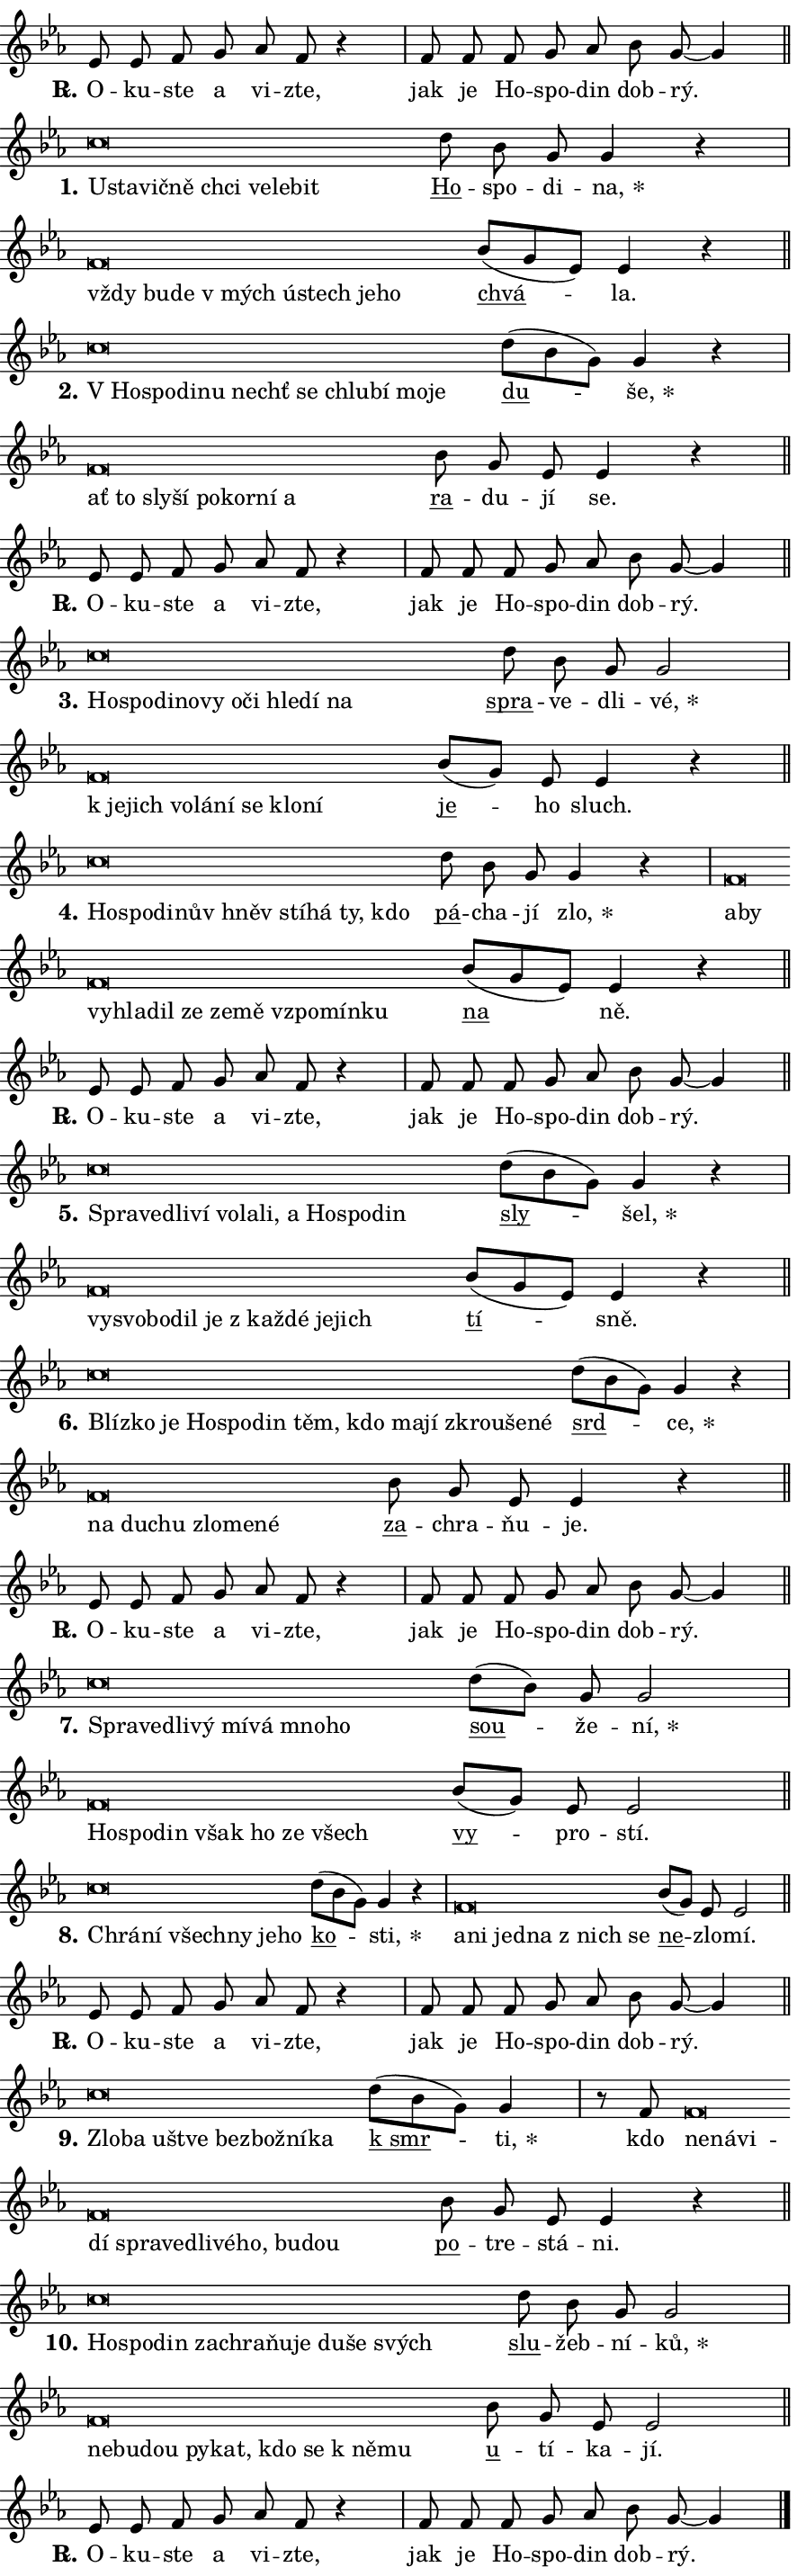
\version "2.24.0"
\header { tagline = "" }
\paper {
  indent = 0\cm
  top-margin = 0\cm
  right-margin = 0.13\cm % to fit lyric hyphens
  bottom-margin = 0\cm
  left-margin = 0\cm
  paper-width = 15\cm
  page-breaking = #ly:one-page-breaking
  system-system-spacing.basic-distance = #11
  score-system-spacing.basic-distance = #11
  ragged-last = ##f
}


%% Author: Thomas Morley
%% https://lists.gnu.org/archive/html/lilypond-user/2020-05/msg00002.html
#(define (line-position grob)
"Returns position of @var[grob} in current system:
   @code{'start}, if at first time-step
   @code{'end}, if at last time-step
   @code{'middle} otherwise
"
  (let* ((col (ly:item-get-column grob))
         (ln (ly:grob-object col 'left-neighbor))
         (rn (ly:grob-object col 'right-neighbor))
         (col-to-check-left (if (ly:grob? ln) ln col))
         (col-to-check-right (if (ly:grob? rn) rn col))
         (break-dir-left
           (and
             (ly:grob-property col-to-check-left 'non-musical #f)
             (ly:item-break-dir col-to-check-left)))
         (break-dir-right
           (and
             (ly:grob-property col-to-check-right 'non-musical #f)
             (ly:item-break-dir col-to-check-right))))
        (cond ((eqv? 1 break-dir-left) 'start)
              ((eqv? -1 break-dir-right) 'end)
              (else 'middle))))

#(define (tranparent-at-line-position vctor)
  (lambda (grob)
  "Relying on @code{line-position} select the relevant enry from @var{vctor}.
Used to determine transparency,"
    (case (line-position grob)
      ((end) (not (vector-ref vctor 0)))
      ((middle) (not (vector-ref vctor 1)))
      ((start) (not (vector-ref vctor 2))))))

noteHeadBreakVisibility =
#(define-music-function (break-visibility)(vector?)
"Makes @code{NoteHead}s transparent relying on @var{break-visibility}"
#{
  \override NoteHead.transparent =
    #(tranparent-at-line-position break-visibility)
#})

#(define delete-ledgers-for-transparent-note-heads
  (lambda (grob)
    "Reads whether a @code{NoteHead} is transparent.
If so this @code{NoteHead} is removed from @code{'note-heads} from
@var{grob}, which is supposed to be @code{LedgerLineSpanner}.
As a result ledgers are not printed for this @code{NoteHead}"
    (let* ((nhds-array (ly:grob-object grob 'note-heads))
           (nhds-list
             (if (ly:grob-array? nhds-array)
                 (ly:grob-array->list nhds-array)
                 '()))
           ;; Relies on the transparent-property being done before
           ;; Staff.LedgerLineSpanner.after-line-breaking is executed.
           ;; This is fragile ...
           (to-keep
             (remove
               (lambda (nhd)
                 (ly:grob-property nhd 'transparent #f))
               nhds-list)))
      ;; TODO find a better method to iterate over grob-arrays, similiar
      ;; to filter/remove etc for lists
      ;; For now rebuilt from scratch
      (set! (ly:grob-object grob 'note-heads)  '())
      (for-each
        (lambda (nhd)
          (ly:pointer-group-interface::add-grob grob 'note-heads nhd))
        to-keep))))

squashNotes = {
  \override NoteHead.X-extent = #'(-0.2 . 0.2)
  \override NoteHead.Y-extent = #'(-0.75 . 0)
  \override NoteHead.stencil =
    #(lambda (grob)
       (let ((pos (ly:grob-property grob 'staff-position)))
         (begin
           (if (< pos -7) (display "ERROR: Lower brevis then expected\n") (display ""))
           (if (<= pos -6) ly:text-interface::print ly:note-head::print))))
}
unSquashNotes = {
  \revert NoteHead.X-extent
  \revert NoteHead.Y-extent
  \revert NoteHead.stencil
}

hideNotes = \noteHeadBreakVisibility #begin-of-line-visible
unHideNotes = \noteHeadBreakVisibility #all-visible

% work-around for resetting accidentals
% https://lilypond.org/doc/v2.23/Documentation/notation/displaying-rhythms#unmetered-music
cadenzaMeasure = {
  \cadenzaOff
  \partial 1024 s1024
  \cadenzaOn
}

#(define-markup-command (accent layout props text) (markup?)
  "Underline accented syllable"
  (interpret-markup layout props
    #{\markup \override #'(offset . 4.3) \underline { #text }#}))

responsum = \markup \concat {
  "R" \hspace #-1.05 \path #0.1 #'((moveto 0 0.07) (lineto 0.9 0.8)) \hspace #0.05 "."
}

spaceSize = #0.6828661417322834 % exact space size for TeX Gyre Schola

\layout {
  \context {
    \Staff
    \remove "Time_signature_engraver"
    \override LedgerLineSpanner.after-line-breaking = #delete-ledgers-for-transparent-note-heads
  }
  \context {
    \Lyrics {
      \override LyricSpace.minimum-distance = \spaceSize
      \override LyricText.font-name = #"TeX Gyre Schola"
      \override LyricText.font-size = 1
      \override StanzaNumber.font-name = #"TeX Gyre Schola Bold"
      \override StanzaNumber.font-size = 1
    }
  }
  \context {
    \Score 
    \override NoteHead.text =
      #(lambda (grob) 
        (let ((pos (ly:grob-property grob 'staff-position)))
          #{\markup {
            \combine
              \halign #-0.55 \raise #(if (= pos -6) 0 0.5) \override #'(thickness . 2) \draw-line #'(3.2 . 0)
              \musicglyph "noteheads.sM1"
          }#}))
  }
}

% magnetic-lyrics.ily
%
%   written by
%     Jean Abou Samra <jean@abou-samra.fr>
%     Werner Lemberg <wl@gnu.org>
%
%   adapted by
%     Jiri Hon <jiri.hon@gmail.com>
%
% Version 2022-Apr-15

% https://www.mail-archive.com/lilypond-user@gnu.org/msg149350.html

#(define (Left_hyphen_pointer_engraver context)
   "Collect syllable-hyphen-syllable occurrences in lyrics and store
them in properties.  This engraver only looks to the left.  For
example, if the lyrics input is @code{foo -- bar}, it does the
following.

@itemize @bullet
@item
Set the @code{text} property of the @code{LyricHyphen} grob between
@q{foo} and @q{bar} to @code{foo}.

@item
Set the @code{left-hyphen} property of the @code{LyricText} grob with
text @q{foo} to the @code{LyricHyphen} grob between @q{foo} and
@q{bar}.
@end itemize

Use this auxiliary engraver in combination with the
@code{lyric-@/text::@/apply-@/magnetic-@/offset!} hook."
   (let ((hyphen #f)
         (text #f))
     (make-engraver
      (acknowledgers
       ((lyric-syllable-interface engraver grob source-engraver)
        (set! text grob)))
      (end-acknowledgers
       ((lyric-hyphen-interface engraver grob source-engraver)
        ;(when (not (grob::has-interface grob 'lyric-space-interface))
          (set! hyphen grob)));)
      ((stop-translation-timestep engraver)
       (when (and text hyphen)
         (ly:grob-set-object! text 'left-hyphen hyphen))
       (set! text #f)
       (set! hyphen #f)))))

#(define (lyric-text::apply-magnetic-offset! grob)
   "If the space between two syllables is less than the value in
property @code{LyricText@/.details@/.squash-threshold}, move the right
syllable to the left so that it gets concatenated with the left
syllable.

Use this function as a hook for
@code{LyricText@/.after-@/line-@/breaking} if the
@code{Left_@/hyphen_@/pointer_@/engraver} is active."
   (let ((hyphen (ly:grob-object grob 'left-hyphen #f)))
     (when hyphen
       (let ((left-text (ly:spanner-bound hyphen LEFT)))
         (when (grob::has-interface left-text 'lyric-syllable-interface)
           (let* ((common (ly:grob-common-refpoint grob left-text X))
                  (this-x-ext (ly:grob-extent grob common X))
                  (left-x-ext
                   (begin
                     ;; Trigger magnetism for left-text.
                     (ly:grob-property left-text 'after-line-breaking)
                     (ly:grob-extent left-text common X)))
                  ;; `delta` is the gap width between two syllables.
                  (delta (- (interval-start this-x-ext)
                            (interval-end left-x-ext)))
                  (details (ly:grob-property grob 'details))
                  (threshold (assoc-get 'squash-threshold details 0.2)))
             (when (< delta threshold)
               (let* (;; We have to manipulate the input text so that
                      ;; ligatures crossing syllable boundaries are not
                      ;; disabled.  For languages based on the Latin
                      ;; script this is essentially a beautification.
                      ;; However, for non-Western scripts it can be a
                      ;; necessity.
                      (lt (ly:grob-property left-text 'text))
                      (rt (ly:grob-property grob 'text))
                      (is-space (grob::has-interface hyphen 'lyric-space-interface))
                      (space (if is-space " " ""))
                      (extra-delta (if is-space spaceSize 0))
                      ;; Append new syllable.
                      (ltrt-space (if (and (string? lt) (string? rt))
                                (string-append lt space rt)
                                (make-concat-markup (list lt space rt))))
                      ;; Right-align `ltrt` to the right side.
                      (ltrt-space-markup (grob-interpret-markup
                               grob
                               (make-translate-markup
                                (cons (interval-length this-x-ext) 0)
                                (make-right-align-markup ltrt-space)))))
                 (begin
                   ;; Don't print `left-text`.
                   (ly:grob-set-property! left-text 'stencil #f)
                   ;; Set text and stencil (which holds all collected
                   ;; syllables so far) and shift it to the left.
                   (ly:grob-set-property! grob 'text ltrt-space)
                   (ly:grob-set-property! grob 'stencil ltrt-space-markup)
                   (ly:grob-translate-axis! grob (- (- delta extra-delta)) X))))))))))


#(define (lyric-hyphen::displace-bounds-first grob)
   ;; Make very sure this callback isn't triggered too early.
   (let ((left (ly:spanner-bound grob LEFT))
         (right (ly:spanner-bound grob RIGHT)))
     (ly:grob-property left 'after-line-breaking)
     (ly:grob-property right 'after-line-breaking)
     (ly:lyric-hyphen::print grob)))

squashThreshold = #0.4

\layout {
  \context {
    \Lyrics
    \consists #Left_hyphen_pointer_engraver
    \override LyricText.after-line-breaking =
      #lyric-text::apply-magnetic-offset!
    \override LyricHyphen.stencil = #lyric-hyphen::displace-bounds-first
    \override LyricText.details.squash-threshold = \squashThreshold
    \override LyricHyphen.minimum-distance = 0
    \override LyricHyphen.minimum-length = \squashThreshold
  }
}

squashText = \override LyricText.details.squash-threshold = 9999
unSquashText = \override LyricText.details.squash-threshold = \squashThreshold

leftText = \override LyricText.self-alignment-X = #LEFT
unLeftText = \revert LyricText.self-alignment-X

starOffset = #(lambda (grob) 
                (let ((x_offset (ly:self-alignment-interface::aligned-on-x-parent grob)))
                  (if (= x_offset 0) 0 (+ x_offset 1.2))))

star = #(define-music-function (syllable)(string?)
"Append star separator at the end of a syllable"
#{
  \once \override LyricText.X-offset = #starOffset
  \lyricmode { \markup {
    #syllable
    \override #'((font-name . "TeX Gyre Schola Bold")) \hspace #0.2 \lower #0.65 \larger "*"
  } }
#})

starAccent = #(define-music-function (syllable)(string?)
"Append star separator at the end of a syllable and make accent"
#{
  \once \override LyricText.X-offset = #starOffset
  \lyricmode { \markup {
    \accent #syllable
    \override #'((font-name . "TeX Gyre Schola Bold")) \hspace #0.2 \lower #0.65 \larger "*"
  } }
#})

breath = #(define-music-function (syllable)(string?)
"Append breathing indicator at the end of a syllable"
#{
  \lyricmode { \markup { #syllable "+" } }
#})

optionalBreath = #(define-music-function (syllable)(string?)
"Append optional breathing indicator at the end of a syllable"
#{
  \lyricmode { \markup { #syllable "(+)" } }
#})


\score {
    <<
        \new Voice = "melody" { \cadenzaOn \key es \major \relative { es'8 es f g as f r4 \cadenzaMeasure \bar "|" f8 f \bar "" f g as \bar "" bes g~ g4 \cadenzaMeasure \bar "||" \break } }
        \new Lyrics \lyricsto "melody" { \lyricmode { \set stanza = \responsum
O -- ku -- ste a vi -- zte, jak je Ho -- spo -- din dob -- rý. } }
    >>
    \layout {}
}

\score {
    <<
        \new Voice = "melody" { \cadenzaOn \key es \major \relative { \squashNotes c''\breve*1/16 \hideNotes \breve*1/16 \bar "" \breve*1/16 \bar "" \breve*1/16 \bar "" \breve*1/16 \bar "" \breve*1/16 \bar "" \breve*1/16 \breve*1/16 \bar "" \unHideNotes \unSquashNotes \bar "" d8 bes g g4 r \cadenzaMeasure \bar "|" \squashNotes f\breve*1/16 \hideNotes \breve*1/16 \bar "" \breve*1/16 \bar "" \breve*1/16 \bar "" \breve*1/16 \bar "" \breve*1/16 \bar "" \breve*1/16 \breve*1/16 \bar "" \unHideNotes \unSquashNotes \bar "" bes8[( g es)] es4 r \cadenzaMeasure \bar "||" \break } }
        \new Lyrics \lyricsto "melody" { \lyricmode { \set stanza = "1."
\leftText U -- \squashText sta -- vič -- ně chci ve -- le -- bit \unLeftText \unSquashText \markup \accent Ho -- spo -- di -- \star na, \leftText vždy \squashText bu -- de "v mých" ú -- stech je -- ho \unLeftText \unSquashText \markup \accent chvá -- la. } }
    >>
    \layout {}
}

\score {
    <<
        \new Voice = "melody" { \cadenzaOn \key es \major \relative { \squashNotes c''\breve*1/16 \hideNotes \breve*1/16 \bar "" \breve*1/16 \bar "" \breve*1/16 \bar "" \breve*1/16 \bar "" \breve*1/16 \bar "" \breve*1/16 \bar "" \breve*1/16 \bar "" \breve*1/16 \breve*1/16 \bar "" \unHideNotes \unSquashNotes \bar "" d8[( bes g)] g4 r \cadenzaMeasure \bar "|" \squashNotes f\breve*1/16 \hideNotes \breve*1/16 \bar "" \breve*1/16 \bar "" \breve*1/16 \bar "" \breve*1/16 \bar "" \breve*1/16 \bar "" \breve*1/16 \breve*1/16 \bar "" \unHideNotes \unSquashNotes \bar "" bes8 g es es4 r \cadenzaMeasure \bar "||" \break } }
        \new Lyrics \lyricsto "melody" { \lyricmode { \set stanza = "2."
\leftText "V Ho" -- \squashText spo -- di -- nu nechť se chlu -- bí mo -- je \unLeftText \unSquashText \markup \accent du -- \star še, \leftText ať \squashText to sly -- ší po -- kor -- ní a \unLeftText \unSquashText \markup \accent ra -- du -- jí se. } }
    >>
    \layout {}
}

\score {
    <<
        \new Voice = "melody" { \cadenzaOn \key es \major \relative { es'8 es f g as f r4 \cadenzaMeasure \bar "|" f8 f \bar "" f g as \bar "" bes g~ g4 \cadenzaMeasure \bar "||" \break } }
        \new Lyrics \lyricsto "melody" { \lyricmode { \set stanza = \responsum
O -- ku -- ste a vi -- zte, jak je Ho -- spo -- din dob -- rý. } }
    >>
    \layout {}
}

\score {
    <<
        \new Voice = "melody" { \cadenzaOn \key es \major \relative { \squashNotes c''\breve*1/16 \hideNotes \breve*1/16 \bar "" \breve*1/16 \bar "" \breve*1/16 \bar "" \breve*1/16 \bar "" \breve*1/16 \bar "" \breve*1/16 \bar "" \breve*1/16 \bar "" \breve*1/16 \breve*1/16 \bar "" \unHideNotes \unSquashNotes \bar "" d8 bes g g2 \cadenzaMeasure \bar "|" \squashNotes f\breve*1/16 \hideNotes \breve*1/16 \bar "" \breve*1/16 \bar "" \breve*1/16 \bar "" \breve*1/16 \bar "" \breve*1/16 \bar "" \breve*1/16 \breve*1/16 \bar "" \unHideNotes \unSquashNotes \bar "" bes8[( g)] es es4 r \cadenzaMeasure \bar "||" \break } }
        \new Lyrics \lyricsto "melody" { \lyricmode { \set stanza = "3."
\leftText Ho -- \squashText spo -- di -- no -- vy o -- či hle -- dí na \unLeftText \unSquashText \markup \accent spra -- ve -- dli -- \star vé, \leftText "k je" -- \squashText jich vo -- lá -- ní se klo -- ní \unLeftText \unSquashText \markup \accent je -- ho sluch. } }
    >>
    \layout {}
}

\score {
    <<
        \new Voice = "melody" { \cadenzaOn \key es \major \relative { \squashNotes c''\breve*1/16 \hideNotes \breve*1/16 \bar "" \breve*1/16 \bar "" \breve*1/16 \bar "" \breve*1/16 \bar "" \breve*1/16 \bar "" \breve*1/16 \bar "" \breve*1/16 \breve*1/16 \bar "" \unHideNotes \unSquashNotes \bar "" d8 bes g g4 r \cadenzaMeasure \bar "|" \squashNotes f\breve*1/16 \hideNotes \breve*1/16 \bar "" \breve*1/16 \bar "" \breve*1/16 \bar "" \breve*1/16 \bar "" \breve*1/16 \bar "" \breve*1/16 \bar "" \breve*1/16 \bar "" \breve*1/16 \bar "" \breve*1/16 \breve*1/16 \bar "" \unHideNotes \unSquashNotes \bar "" bes8[( g es)] es4 r \cadenzaMeasure \bar "||" \break } }
        \new Lyrics \lyricsto "melody" { \lyricmode { \set stanza = "4."
\leftText Ho -- \squashText spo -- di -- nův hněv stí -- há ty, kdo \unLeftText \unSquashText \markup \accent pá -- cha -- jí \star zlo, \leftText a -- \squashText by vy -- hla -- dil ze ze -- mě vzpo -- mín -- ku \unLeftText \unSquashText \markup \accent na ně. } }
    >>
    \layout {}
}

\score {
    <<
        \new Voice = "melody" { \cadenzaOn \key es \major \relative { es'8 es f g as f r4 \cadenzaMeasure \bar "|" f8 f \bar "" f g as \bar "" bes g~ g4 \cadenzaMeasure \bar "||" \break } }
        \new Lyrics \lyricsto "melody" { \lyricmode { \set stanza = \responsum
O -- ku -- ste a vi -- zte, jak je Ho -- spo -- din dob -- rý. } }
    >>
    \layout {}
}

\score {
    <<
        \new Voice = "melody" { \cadenzaOn \key es \major \relative { \squashNotes c''\breve*1/16 \hideNotes \breve*1/16 \bar "" \breve*1/16 \bar "" \breve*1/16 \bar "" \breve*1/16 \bar "" \breve*1/16 \bar "" \breve*1/16 \bar "" \breve*1/16 \bar "" \breve*1/16 \bar "" \breve*1/16 \breve*1/16 \bar "" \unHideNotes \unSquashNotes \bar "" d8[( bes g)] g4 r \cadenzaMeasure \bar "|" \squashNotes f\breve*1/16 \hideNotes \breve*1/16 \bar "" \breve*1/16 \bar "" \breve*1/16 \bar "" \breve*1/16 \bar "" \breve*1/16 \bar "" \breve*1/16 \bar "" \breve*1/16 \breve*1/16 \bar "" \unHideNotes \unSquashNotes \bar "" bes8[( g es)] es4 r \cadenzaMeasure \bar "||" \break } }
        \new Lyrics \lyricsto "melody" { \lyricmode { \set stanza = "5."
\leftText Spra -- \squashText ve -- dli -- ví vo -- la -- li, a Ho -- spo -- din \unLeftText \unSquashText \markup \accent sly -- \star šel, \leftText vy -- \squashText svo -- bo -- dil je "z kaž" -- dé je -- jich \unLeftText \unSquashText \markup \accent tí -- sně. } }
    >>
    \layout {}
}

\score {
    <<
        \new Voice = "melody" { \cadenzaOn \key es \major \relative { \squashNotes c''\breve*1/16 \hideNotes \breve*1/16 \bar "" \breve*1/16 \bar "" \breve*1/16 \bar "" \breve*1/16 \bar "" \breve*1/16 \bar "" \breve*1/16 \bar "" \breve*1/16 \bar "" \breve*1/16 \bar "" \breve*1/16 \bar "" \breve*1/16 \bar "" \breve*1/16 \breve*1/16 \bar "" \unHideNotes \unSquashNotes \bar "" d8[( bes g)] g4 r \cadenzaMeasure \bar "|" \squashNotes f\breve*1/16 \hideNotes \breve*1/16 \bar "" \breve*1/16 \bar "" \breve*1/16 \bar "" \breve*1/16 \breve*1/16 \bar "" \unHideNotes \unSquashNotes \bar "" bes8 g es es4 r \cadenzaMeasure \bar "||" \break } }
        \new Lyrics \lyricsto "melody" { \lyricmode { \set stanza = "6."
\leftText Blíz -- \squashText ko je Ho -- spo -- din těm, kdo ma -- jí zkrou -- še -- né \unLeftText \unSquashText \markup \accent srd -- \star ce, \leftText na \squashText du -- chu zlo -- me -- né \unLeftText \unSquashText \markup \accent za -- chra -- ňu -- je. } }
    >>
    \layout {}
}

\score {
    <<
        \new Voice = "melody" { \cadenzaOn \key es \major \relative { es'8 es f g as f r4 \cadenzaMeasure \bar "|" f8 f \bar "" f g as \bar "" bes g~ g4 \cadenzaMeasure \bar "||" \break } }
        \new Lyrics \lyricsto "melody" { \lyricmode { \set stanza = \responsum
O -- ku -- ste a vi -- zte, jak je Ho -- spo -- din dob -- rý. } }
    >>
    \layout {}
}

\score {
    <<
        \new Voice = "melody" { \cadenzaOn \key es \major \relative { \squashNotes c''\breve*1/16 \hideNotes \breve*1/16 \bar "" \breve*1/16 \bar "" \breve*1/16 \bar "" \breve*1/16 \bar "" \breve*1/16 \bar "" \breve*1/16 \breve*1/16 \bar "" \unHideNotes \unSquashNotes \bar "" d8[( bes)] g g2 \cadenzaMeasure \bar "|" \squashNotes f\breve*1/16 \hideNotes \breve*1/16 \bar "" \breve*1/16 \bar "" \breve*1/16 \bar "" \breve*1/16 \bar "" \breve*1/16 \breve*1/16 \bar "" \unHideNotes \unSquashNotes \bar "" bes8[( g)] es es2 \cadenzaMeasure \bar "||" \break } }
        \new Lyrics \lyricsto "melody" { \lyricmode { \set stanza = "7."
\leftText Spra -- \squashText ve -- dli -- vý mí -- vá mno -- ho \unLeftText \unSquashText \markup \accent sou -- že -- \star ní, \leftText Ho -- \squashText spo -- din však ho ze všech \unLeftText \unSquashText \markup \accent vy -- pro -- stí. } }
    >>
    \layout {}
}

\score {
    <<
        \new Voice = "melody" { \cadenzaOn \key es \major \relative { \squashNotes c''\breve*1/16 \hideNotes \breve*1/16 \bar "" \breve*1/16 \bar "" \breve*1/16 \bar "" \breve*1/16 \breve*1/16 \bar "" \unHideNotes \unSquashNotes \bar "" d8[( bes g)] g4 r \cadenzaMeasure \bar "|" \squashNotes f\breve*1/16 \hideNotes \breve*1/16 \bar "" \breve*1/16 \bar "" \breve*1/16 \bar "" \breve*1/16 \breve*1/16 \bar "" \unHideNotes \unSquashNotes \bar "" bes8[( g)] es es2 \cadenzaMeasure \bar "||" \break } }
        \new Lyrics \lyricsto "melody" { \lyricmode { \set stanza = "8."
\leftText Chrá -- \squashText ní všech -- ny je -- ho \unLeftText \unSquashText \markup \accent ko -- \star sti, \leftText a -- \squashText ni jed -- na "z nich" se \unLeftText \unSquashText \markup \accent ne -- zlo -- mí. } }
    >>
    \layout {}
}

\score {
    <<
        \new Voice = "melody" { \cadenzaOn \key es \major \relative { es'8 es f g as f r4 \cadenzaMeasure \bar "|" f8 f \bar "" f g as \bar "" bes g~ g4 \cadenzaMeasure \bar "||" \break } }
        \new Lyrics \lyricsto "melody" { \lyricmode { \set stanza = \responsum
O -- ku -- ste a vi -- zte, jak je Ho -- spo -- din dob -- rý. } }
    >>
    \layout {}
}

\score {
    <<
        \new Voice = "melody" { \cadenzaOn \key es \major \relative { \squashNotes c''\breve*1/16 \hideNotes \breve*1/16 \bar "" \breve*1/16 \bar "" \breve*1/16 \bar "" \breve*1/16 \bar "" \breve*1/16 \bar "" \breve*1/16 \breve*1/16 \bar "" \unHideNotes \unSquashNotes \bar "" d8[( bes g)] g4 \cadenzaMeasure \bar "|" r8 f8 \squashNotes f\breve*1/16 \hideNotes \breve*1/16 \bar "" \breve*1/16 \bar "" \breve*1/16 \bar "" \breve*1/16 \bar "" \breve*1/16 \bar "" \breve*1/16 \bar "" \breve*1/16 \bar "" \breve*1/16 \bar "" \breve*1/16 \breve*1/16 \bar "" \unHideNotes \unSquashNotes \bar "" bes8 g es es4 r \cadenzaMeasure \bar "||" \break } }
        \new Lyrics \lyricsto "melody" { \lyricmode { \set stanza = "9."
\leftText Zlo -- \squashText ba ušt -- ve bez -- bož -- ní -- ka \unLeftText \unSquashText \markup \accent "k smr" -- \star ti, kdo \leftText ne -- \squashText ná -- vi -- dí spra -- ve -- dli -- vé -- ho, bu -- dou \unLeftText \unSquashText \markup \accent po -- tre -- stá -- ni. } }
    >>
    \layout {}
}

\score {
    <<
        \new Voice = "melody" { \cadenzaOn \key es \major \relative { \squashNotes c''\breve*1/16 \hideNotes \breve*1/16 \bar "" \breve*1/16 \bar "" \breve*1/16 \bar "" \breve*1/16 \bar "" \breve*1/16 \bar "" \breve*1/16 \bar "" \breve*1/16 \bar "" \breve*1/16 \breve*1/16 \bar "" \unHideNotes \unSquashNotes \bar "" d8 bes g g2 \cadenzaMeasure \bar "|" \squashNotes f\breve*1/16 \hideNotes \breve*1/16 \bar "" \breve*1/16 \bar "" \breve*1/16 \bar "" \breve*1/16 \bar "" \breve*1/16 \bar "" \breve*1/16 \bar "" \breve*1/16 \breve*1/16 \bar "" \unHideNotes \unSquashNotes \bar "" bes8 g es es2 \cadenzaMeasure \bar "||" \break } }
        \new Lyrics \lyricsto "melody" { \lyricmode { \set stanza = "10."
\leftText Ho -- \squashText spo -- din za -- chra -- ňu -- je du -- še svých \unLeftText \unSquashText \markup \accent slu -- žeb -- ní -- \star ků, \leftText ne -- \squashText bu -- dou py -- kat, kdo se "k ně" -- mu \unLeftText \unSquashText \markup \accent u -- tí -- ka -- jí. } }
    >>
    \layout {}
}

\score {
    <<
        \new Voice = "melody" { \cadenzaOn \key es \major \relative { es'8 es f g as f r4 \cadenzaMeasure \bar "|" f8 f \bar "" f g as \bar "" bes g~ g4 \cadenzaMeasure \bar "||" \break } \bar "|." }
        \new Lyrics \lyricsto "melody" { \lyricmode { \set stanza = \responsum
O -- ku -- ste a vi -- zte, jak je Ho -- spo -- din dob -- rý. } }
    >>
    \layout {}
}
